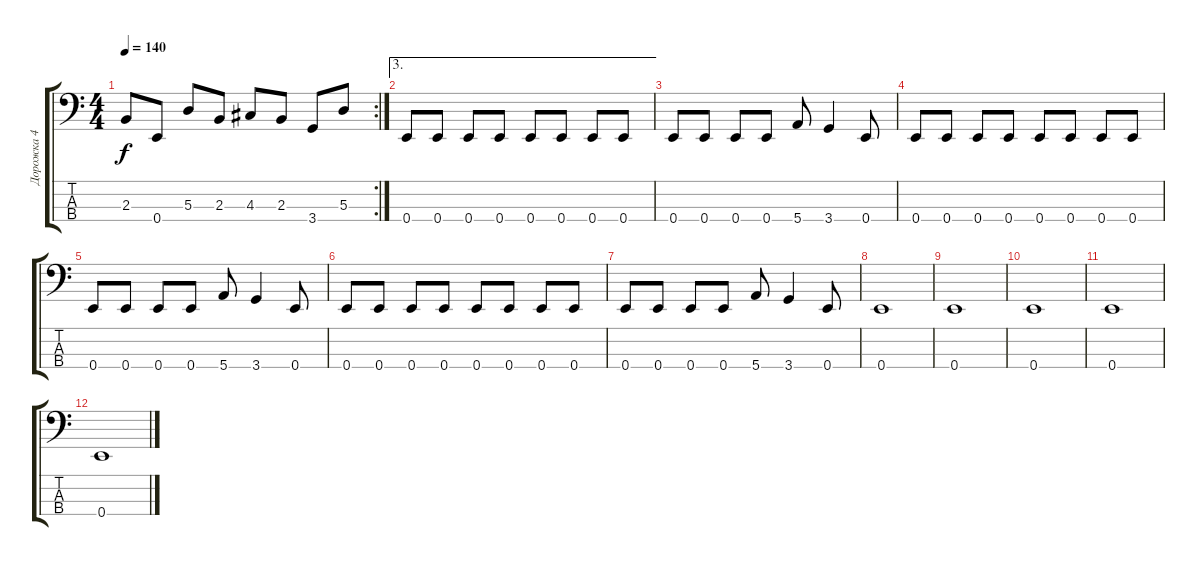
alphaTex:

\track ("Дорожка 4" "Дорожка 4") {instrument electricbasspick}
\staff {score tabs}
\tuning (G2 D2 A1 E1) {hide}
\rc 2
\ts (4 4)
\tempo 140
\clef f4
\ks c
2.3{t}.8{dy f} 0.4.8 5.3.8 2.3.8 4.3.8 2.3.8 3.4.8 5.3.8 |
\ae 3
0.4.8 0.4.8 0.4.8 0.4.8 0.4.8 0.4.8 0.4.8 0.4.8 |
0.4.8 0.4.8 0.4.8 0.4.8 5.4.8 3.4.4 0.4.8 |
0.4.8 0.4.8 0.4.8 0.4.8 0.4.8 0.4.8 0.4.8 0.4.8 |
0.4.8 0.4.8 0.4.8 0.4.8 5.4.8 3.4.4 0.4.8 |
0.4.8 0.4.8 0.4.8 0.4.8 0.4.8 0.4.8 0.4.8 0.4.8 |
0.4.8 0.4.8 0.4.8 0.4.8 5.4.8 3.4.4 0.4.8 |
0.4.1 |
0.4.1 |
0.4.1 |
0.4.1 |
0.4.1
